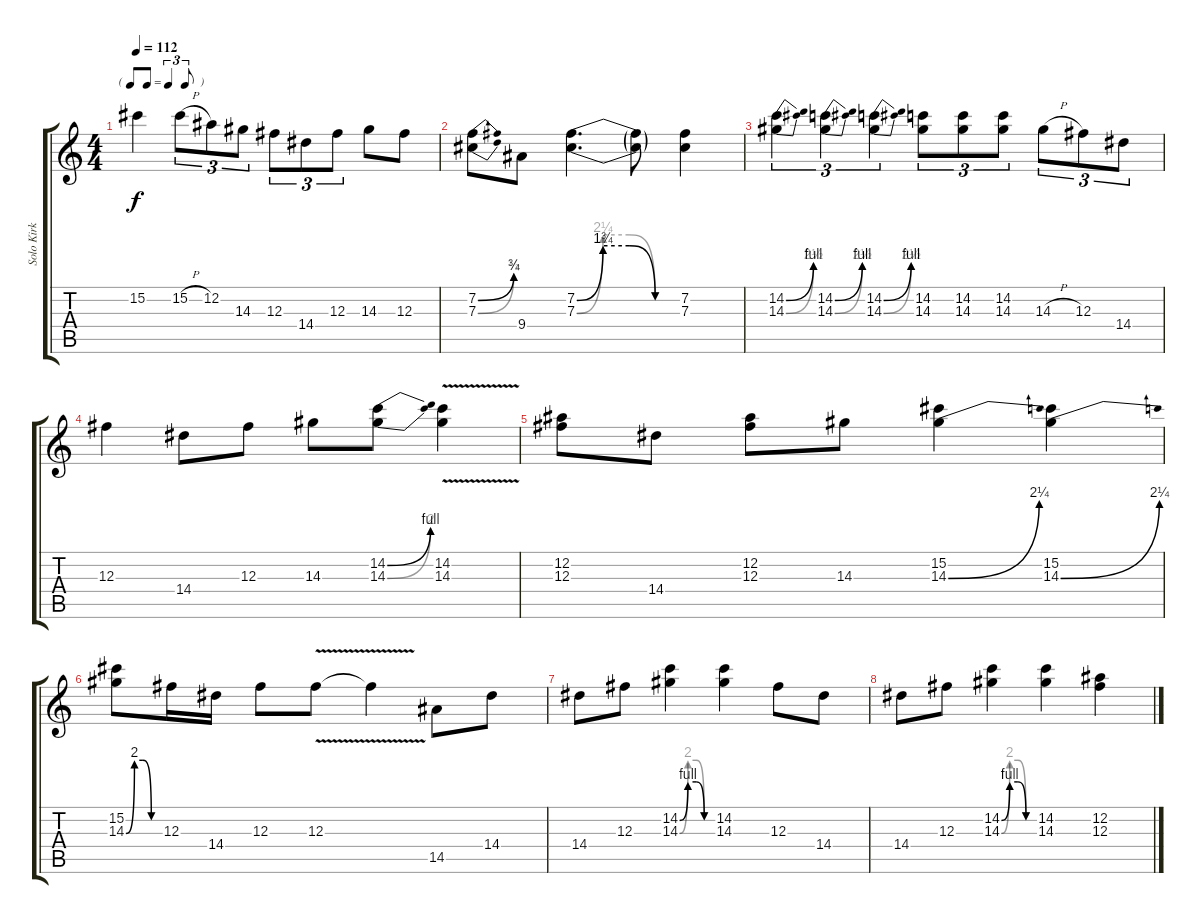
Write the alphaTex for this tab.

\track ("Solo Kirk Hammett" "Solo Kirk ") {instrument distortionguitar}
\staff {score tabs}
\tuning (Eb4 Bb3 Gb3 Db3 Ab2 Eb2) {hide}
\ts (4 4)
\tf triplet8th
\tempo 112
\clef g2
\ks c
15.2{t}.4{dy f} 15.2{h}.8{tu (3 2)} 12.2.8{tu (3 2)} 14.3.8{tu (3 2)} 12.3.8{tu (3 2)} 14.4.8{tu (3 2)} 12.3.8{tu (3 2)} 14.3.8 12.3.8 |
(7.2{be (bend 0 0 60 3)} 7.3{be (bend 0 0 60 2)}).8 9.4.8 (7.2{be (custom 0 0 15 7 30 7 45 0 60 0)} 7.3{be (custom 0 0 15 9 30 9 45 0 60 0)}).4{d} (7.2{t} 7.3{t}).8 (7.2 7.3).4 |
(14.2{be (bend 0 0 60 4)} 14.3{be (bend 0 0 60 10)}).4{tu (3 2)} (14.2{be (bend 0 0 60 4)} 14.3{be (bend 0 0 60 10)}).4{tu (3 2)} (14.2{be (bend 0 0 60 4)} 14.3{be (bend 0 0 60 10)}).4{tu (3 2)} (14.2 14.3).8{tu (3 2)} (14.2 14.3).8{tu (3 2)} (14.2 14.3).8{tu (3 2)} 14.3{h}.8{tu (3 2)} 12.3.8{tu (3 2)} 14.4.8{tu (3 2)} |
12.3.4 14.4.8 12.3.8 14.3.8 (14.2{be (bend 0 0 60 4)} 14.3{be (bend 0 0 60 8)}).8 (14.2{v} 14.3{v}).4 |
(12.2 12.3).8 14.4.8 (12.2 12.3).8 14.3.8 (15.2 14.3{be (bend 0 0 60 9)}).4 (15.2 14.3{be (bend 0 0 60 9)}).4 |
(15.2 14.3{be (custom 0 0 15 8 30 8 45 0 60 0)}).8 12.3.16 14.4.16 12.3.8 12.3{v}.8 12.3{t}.4 14.5.8 14.4.8 |
14.4.8 12.3.8 (14.2{be (custom 0 0 15 4 30 4 45 0 60 0)} 14.3{be (custom 0 0 15 8 30 8 45 0 60 0)}).4 (14.2 14.3).4 12.3.8 14.4.8 |
14.4.8 12.3.8 (14.2{be (custom 0 0 15 4 30 4 45 0 60 0)} 14.3{be (custom 0 0 15 8 30 8 45 0 60 0)}).4 (14.2 14.3).4 (12.2 12.3).4
